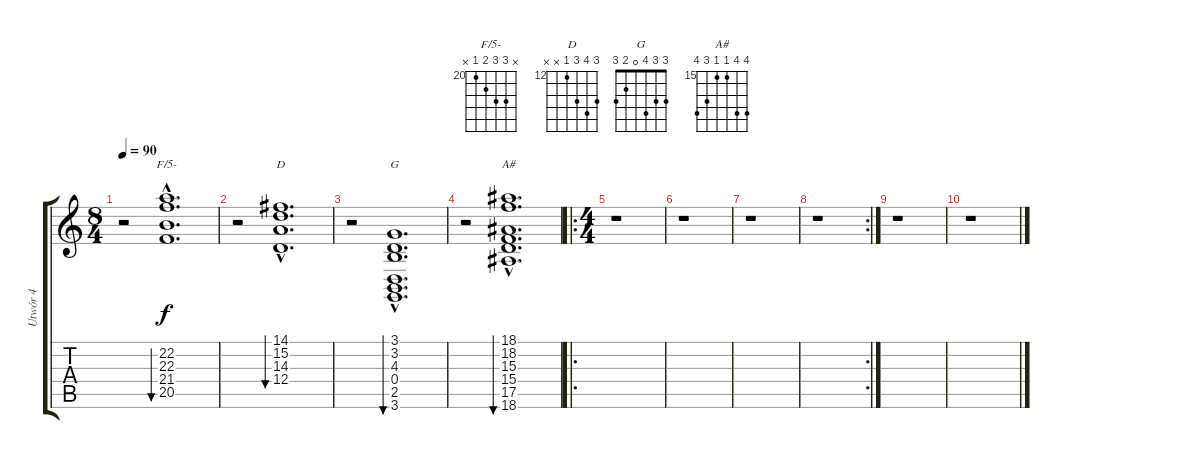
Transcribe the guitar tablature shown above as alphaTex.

\track ("Utwór 4" "Utwór 4") {instrument pad2warm}
\staff {score tabs}
\tuning (E4 B3 G3 D3 A2 E2) {hide}
\chord ("F/5-" x 22 22 21 20 x) {firstfret 20}
\chord ("D" 14 15 14 12 x x) {firstfret 12}
\chord ("G" 3 3 4 0 2 3)
\chord ("A#" 18 18 15 15 17 18) {firstfret 15}
\ts (8 4)
\tempo 90
\clef g2
\ks c
r.2{dy f instrument pad2warm} (22.2{hac} 22.3{hac} 21.4{hac} 20.5{hac}).1{d bu 60 ch "F/5-"} |
r.2 (14.1{hac} 15.2{hac} 14.3{hac} 12.4{hac}).1{d bu 60 ch "D"} |
r.2 (3.1{hac} 3.2{hac} 4.3{hac} 0.4{hac} 2.5{hac} 3.6{hac}).1{d bu 60 ch "G"} |
r.2 (18.1{hac} 18.2{hac} 15.3{hac} 15.4{hac} 17.5{hac} 18.6{hac}).1{d bu 60 ch "A#"} |
\ro
\ts (4 4)
r.1 |
r.1 |
r.1 |
\rc 2
r.1 |
r.1 |
r.1
